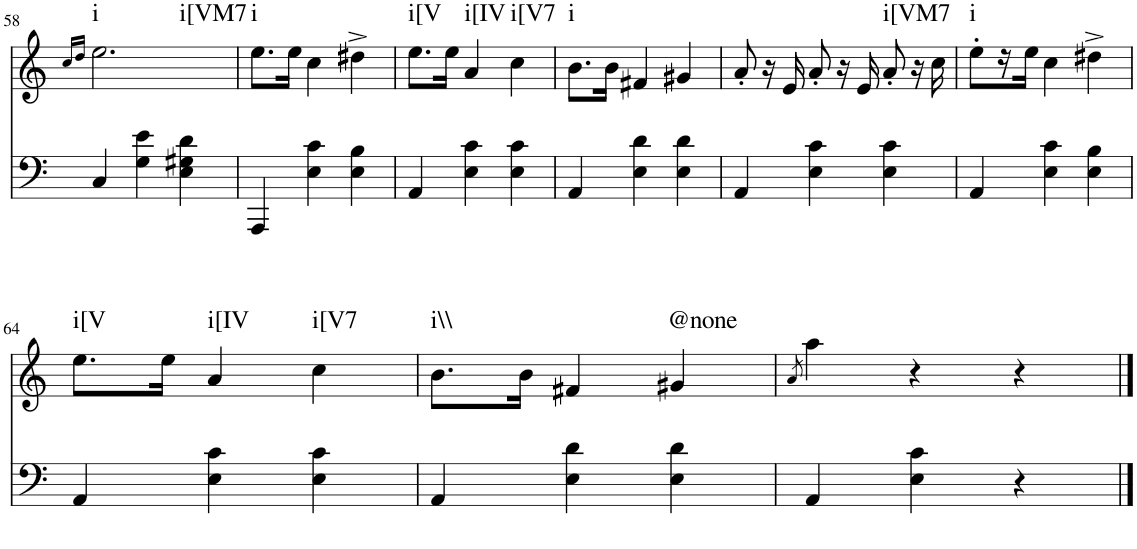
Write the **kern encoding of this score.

**kern	**kern	**harte
*part2	*part1	*part1
*staff2	*staff1	*
*I"piano	*I"piano	*
*I'Pno	*I'Pno	*
!!LO:PB:g=z
*clefF4	*clefG2	*
*k[]	*k[]	*
*M3/4	*M3/4	*
=58	=58	=58
.	16qcc/LL	.
.	16qdd/JJ	.
!	!	!LO:H:n=1:kt=i
!	!	!LO:H:n=2:kt=i[VM7
4C/	2.ee\	N N
4G\ 4e\	.	.
4E\ 4G#X\ 4d\	.	.
=59	=59	=59
!	!	!LO:H:kt=i
4AAA/	8.ee\L	N
.	16ee\Jk	.
4E\ 4c\	4cc\	.
4E\ 4B\	4dd#X^\	.
=60	=60	=60
!	!	!LO:H:kt=i[V
4AA/	8.ee\L	N
.	16ee\Jk	.
!	!	!LO:H:kt=i[IV
4E\ 4c\	4a/	N
!	!	!LO:H:kt=i[V7
4E\ 4c\	4cc\	N
=61	=61	=61
!	!	!LO:H:kt=i
4AA/	8.b\L	N
.	16b\Jk	.
4E\ 4d\	4f#X/	.
4E\ 4d\	4g#X/	.
=62	=62	=62
4AA/	8a'/	.
.	16r	.
.	16e/	.
4E\ 4c\	8a'/	.
.	16r	.
.	16e/	.
!	!	!LO:H:kt=i[VM7
4E\ 4c\	8a'/	N
.	16r	.
.	16cc\	.
=63	=63	=63
!	!	!LO:H:kt=i
4AA/	8ee'\L	N
.	16r	.
.	16ee\JJ	.
4E\ 4c\	4cc\	.
4E\ 4B\	4dd#X^\	.
!!LO:LB:g=z
=64	=64	=64
!	!	!LO:H:kt=i[V
4AA/	8.ee\L	N
.	16ee\Jk	.
!	!	!LO:H:kt=i[IV
4E\ 4c\	4a/	N
!	!	!LO:H:kt=i[V7
4E\ 4c\	4cc\	N
=65	=65	=65
!	!	!LO:H:kt=i\\
4AA/	8.b\L	N
.	16b\Jk	.
4E\ 4d\	4f#X/	.
!	!	!LO:H:kt=@none
4E\ 4d\	4g#X/	N
=66	=66	=66
.	8qa/	.
4AA/	4aa\	.
4E\ 4c\	4r	.
4r	4r	.
==	==	==
*-	*-	*-
